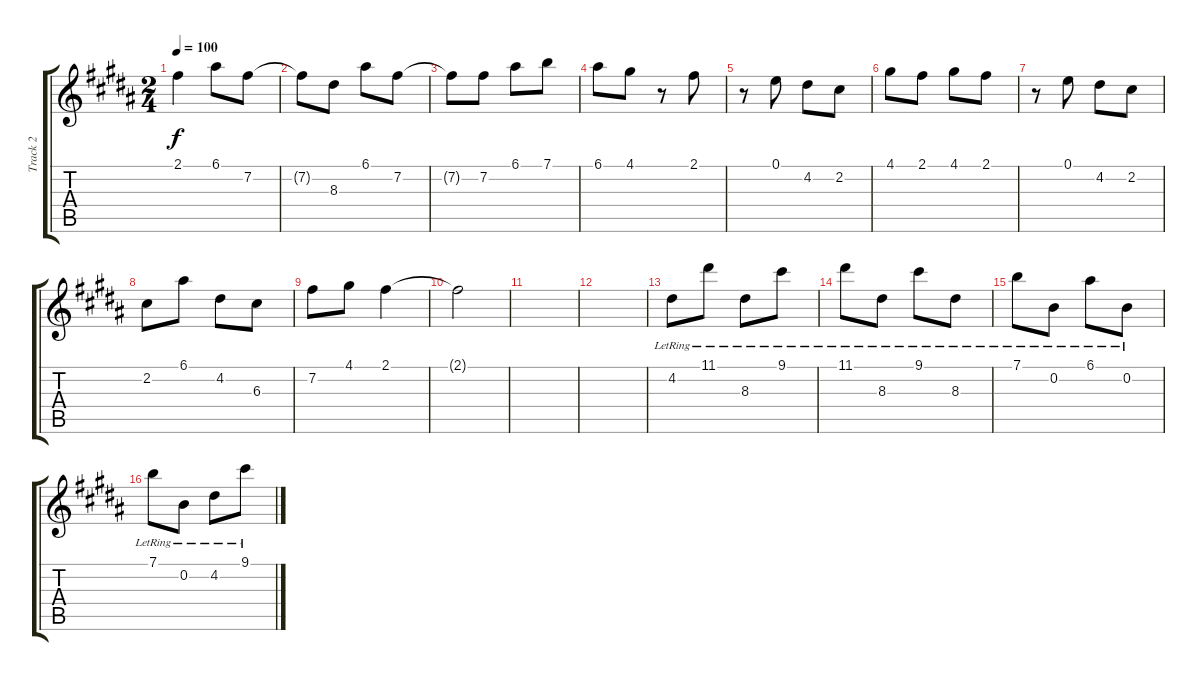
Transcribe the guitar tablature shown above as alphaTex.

\track ("Track 2" "Track 2") {instrument acousticguitarnylon}
\staff {score tabs}
\tuning (E4 B3 G3 D3 A2 E2) {hide}
\ts (2 4)
\tempo 100
\clef g2
\ks b
2.1{t}.4{dy f} 6.1.8 7.2.8 |
7.2{t}.8 8.3.8 6.1.8 7.2.8 |
7.2{t}.8 7.2.8 6.1.8 7.1.8 |
6.1.8 4.1.8 r.8 2.1.8 |
r.8 0.1.8 4.2.8 2.2.8 |
4.1.8 2.1.8 4.1.8 2.1.8 |
r.8 0.1.8 4.2.8 2.2.8 |
2.2.8 6.1.8 4.2.8 6.3.8 |
7.2.8 4.1.8 2.1.4 |
2.1{t}.2 |
|
|
4.2{lr}.8 11.1{lr}.8 8.3{lr}.8 9.1{lr}.8 |
11.1{lr}.8 8.3{lr}.8 9.1{lr}.8 8.3{lr}.8 |
7.1{lr}.8 0.2{lr}.8 6.1{lr}.8 0.2{lr}.8 |
7.1{lr}.8 0.2{lr}.8 4.2{lr}.8 9.1{lr}.8
